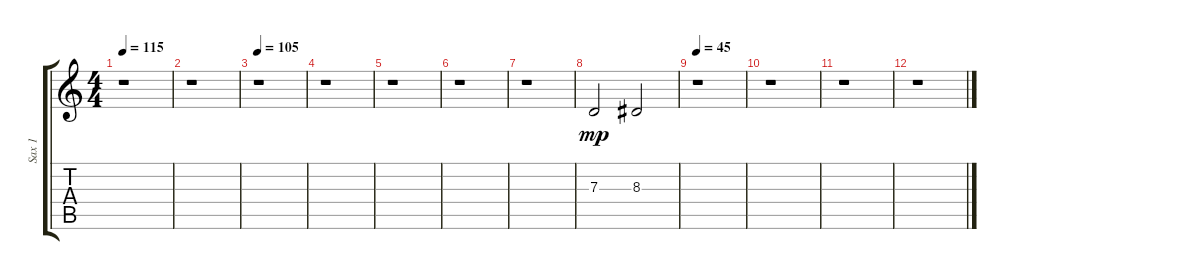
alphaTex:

\track ("Sax 1" "Sax 1") {instrument altosax}
\staff {score tabs}
\tuning (E4 B3 G3 D3 A2 E2) {hide}
\ts (4 4)
\tempo 115
\clef g2
\ks c
r.1{dy f} |
r.1 |
\tempo 105
r.1 |
r.1 |
r.1 |
r.1 |
r.1 |
7.3.2{dy mp} 8.3.2 |
\tempo 45
r.1 |
r.1 |
r.1 |
r.1
